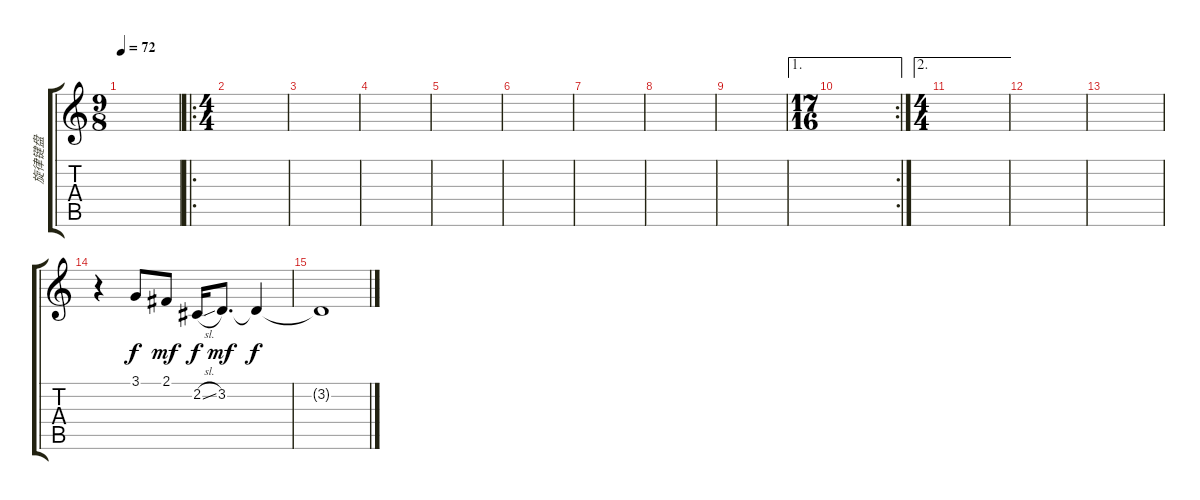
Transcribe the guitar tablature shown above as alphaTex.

\track ("旋律键盘" "旋律键盘") {instrument acousticgrandpiano}
\staff {score tabs}
\tuning (E4 B3 G3 D3 A2 E2) {hide}
\ts (9 8)
\tempo 72
\clef g2
\ks c
|
\ro
\ts (4 4)
|
|
|
|
|
|
|
|
\ae 1
\rc 2
\ts (17 16)
|
\ae 2
\ts (4 4)
|
|
|
r.4 3.1.8 2.1.8{dy mf} 2.2{sl}.16{dy f} 3.2.8{d dy mf} 3.2{t}.4{dy f} |
3.2{t}.1
